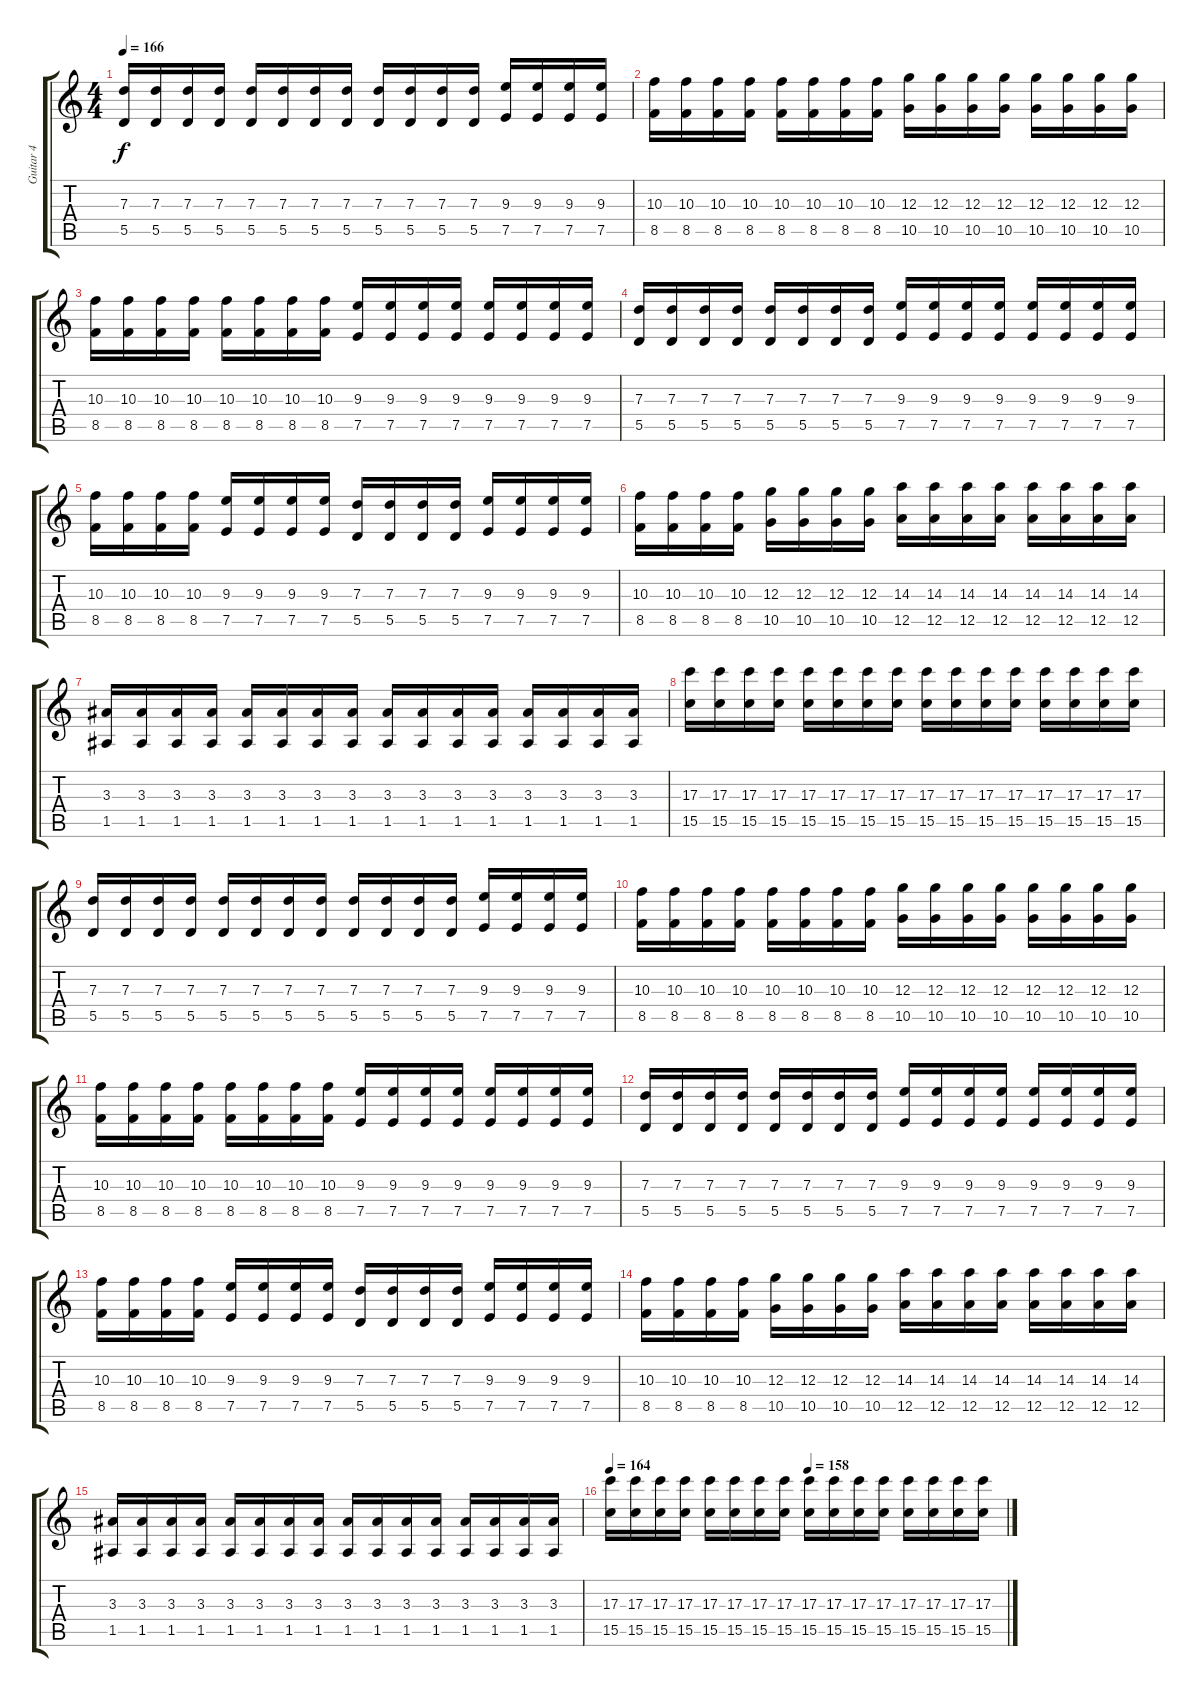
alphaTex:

\track ("Guitar 4" "Guitar 4") {instrument overdrivenguitar}
\staff {score tabs}
\tuning (E4 B3 G3 D3 A2 D2) {hide}
\ts (4 4)
\tempo 166
\clef g2
\ks c
(7.3 5.5).16{dy f instrument overdrivenguitar} (7.3 5.5).16 (7.3 5.5).16 (7.3 5.5).16 (7.3 5.5).16 (7.3 5.5).16 (7.3 5.5).16 (7.3 5.5).16 (7.3 5.5).16 (7.3 5.5).16 (7.3 5.5).16 (7.3 5.5).16 (9.3 7.5).16 (9.3 7.5).16 (9.3 7.5).16 (9.3 7.5).16 |
(10.3 8.5).16 (10.3 8.5).16 (10.3 8.5).16 (10.3 8.5).16 (10.3 8.5).16 (10.3 8.5).16 (10.3 8.5).16 (10.3 8.5).16 (12.3 10.5).16 (12.3 10.5).16 (12.3 10.5).16 (12.3 10.5).16 (12.3 10.5).16 (12.3 10.5).16 (12.3 10.5).16 (12.3 10.5).16 |
(10.3 8.5).16 (10.3 8.5).16 (10.3 8.5).16 (10.3 8.5).16 (10.3 8.5).16 (10.3 8.5).16 (10.3 8.5).16 (10.3 8.5).16 (9.3 7.5).16 (9.3 7.5).16 (9.3 7.5).16 (9.3 7.5).16 (9.3 7.5).16 (9.3 7.5).16 (9.3 7.5).16 (9.3 7.5).16 |
(7.3 5.5).16 (7.3 5.5).16 (7.3 5.5).16 (7.3 5.5).16 (7.3 5.5).16 (7.3 5.5).16 (7.3 5.5).16 (7.3 5.5).16 (9.3 7.5).16 (9.3 7.5).16 (9.3 7.5).16 (9.3 7.5).16 (9.3 7.5).16 (9.3 7.5).16 (9.3 7.5).16 (9.3 7.5).16 |
(10.3 8.5).16 (10.3 8.5).16 (10.3 8.5).16 (10.3 8.5).16 (9.3 7.5).16 (9.3 7.5).16 (9.3 7.5).16 (9.3 7.5).16 (7.3 5.5).16 (7.3 5.5).16 (7.3 5.5).16 (7.3 5.5).16 (9.3 7.5).16 (9.3 7.5).16 (9.3 7.5).16 (9.3 7.5).16 |
(10.3 8.5).16 (10.3 8.5).16 (10.3 8.5).16 (10.3 8.5).16 (12.3 10.5).16 (12.3 10.5).16 (12.3 10.5).16 (12.3 10.5).16 (14.3 12.5).16 (14.3 12.5).16 (14.3 12.5).16 (14.3 12.5).16 (14.3 12.5).16 (14.3 12.5).16 (14.3 12.5).16 (14.3 12.5).16 |
(3.3 1.5).16 (3.3 1.5).16 (3.3 1.5).16 (3.3 1.5).16 (3.3 1.5).16 (3.3 1.5).16 (3.3 1.5).16 (3.3 1.5).16 (3.3 1.5).16 (3.3 1.5).16 (3.3 1.5).16 (3.3 1.5).16 (3.3 1.5).16 (3.3 1.5).16 (3.3 1.5).16 (3.3 1.5).16 |
(17.3 15.5).16 (17.3 15.5).16 (17.3 15.5).16 (17.3 15.5).16 (17.3 15.5).16 (17.3 15.5).16 (17.3 15.5).16 (17.3 15.5).16 (17.3 15.5).16 (17.3 15.5).16 (17.3 15.5).16 (17.3 15.5).16 (17.3 15.5).16 (17.3 15.5).16 (17.3 15.5).16 (17.3 15.5).16 |
(7.3 5.5).16 (7.3 5.5).16 (7.3 5.5).16 (7.3 5.5).16 (7.3 5.5).16 (7.3 5.5).16 (7.3 5.5).16 (7.3 5.5).16 (7.3 5.5).16 (7.3 5.5).16 (7.3 5.5).16 (7.3 5.5).16 (9.3 7.5).16 (9.3 7.5).16 (9.3 7.5).16 (9.3 7.5).16 |
(10.3 8.5).16 (10.3 8.5).16 (10.3 8.5).16 (10.3 8.5).16 (10.3 8.5).16 (10.3 8.5).16 (10.3 8.5).16 (10.3 8.5).16 (12.3 10.5).16 (12.3 10.5).16 (12.3 10.5).16 (12.3 10.5).16 (12.3 10.5).16 (12.3 10.5).16 (12.3 10.5).16 (12.3 10.5).16 |
(10.3 8.5).16 (10.3 8.5).16 (10.3 8.5).16 (10.3 8.5).16 (10.3 8.5).16 (10.3 8.5).16 (10.3 8.5).16 (10.3 8.5).16 (9.3 7.5).16 (9.3 7.5).16 (9.3 7.5).16 (9.3 7.5).16 (9.3 7.5).16 (9.3 7.5).16 (9.3 7.5).16 (9.3 7.5).16 |
(7.3 5.5).16 (7.3 5.5).16 (7.3 5.5).16 (7.3 5.5).16 (7.3 5.5).16 (7.3 5.5).16 (7.3 5.5).16 (7.3 5.5).16 (9.3 7.5).16 (9.3 7.5).16 (9.3 7.5).16 (9.3 7.5).16 (9.3 7.5).16 (9.3 7.5).16 (9.3 7.5).16 (9.3 7.5).16 |
(10.3 8.5).16 (10.3 8.5).16 (10.3 8.5).16 (10.3 8.5).16 (9.3 7.5).16 (9.3 7.5).16 (9.3 7.5).16 (9.3 7.5).16 (7.3 5.5).16 (7.3 5.5).16 (7.3 5.5).16 (7.3 5.5).16 (9.3 7.5).16 (9.3 7.5).16 (9.3 7.5).16 (9.3 7.5).16 |
(10.3 8.5).16 (10.3 8.5).16 (10.3 8.5).16 (10.3 8.5).16 (12.3 10.5).16 (12.3 10.5).16 (12.3 10.5).16 (12.3 10.5).16 (14.3 12.5).16 (14.3 12.5).16 (14.3 12.5).16 (14.3 12.5).16 (14.3 12.5).16 (14.3 12.5).16 (14.3 12.5).16 (14.3 12.5).16 |
(3.3 1.5).16 (3.3 1.5).16 (3.3 1.5).16 (3.3 1.5).16 (3.3 1.5).16 (3.3 1.5).16 (3.3 1.5).16 (3.3 1.5).16 (3.3 1.5).16 (3.3 1.5).16 (3.3 1.5).16 (3.3 1.5).16 (3.3 1.5).16 (3.3 1.5).16 (3.3 1.5).16 (3.3 1.5).16 |
\tempo 164
\tempo (158 0.5)
(17.3 15.5).16 (17.3 15.5).16 (17.3 15.5).16 (17.3 15.5).16 (17.3 15.5).16 (17.3 15.5).16 (17.3 15.5).16 (17.3 15.5).16 (17.3 15.5).16 (17.3 15.5).16 (17.3 15.5).16 (17.3 15.5).16 (17.3 15.5).16 (17.3 15.5).16 (17.3 15.5).16 (17.3 15.5).16
